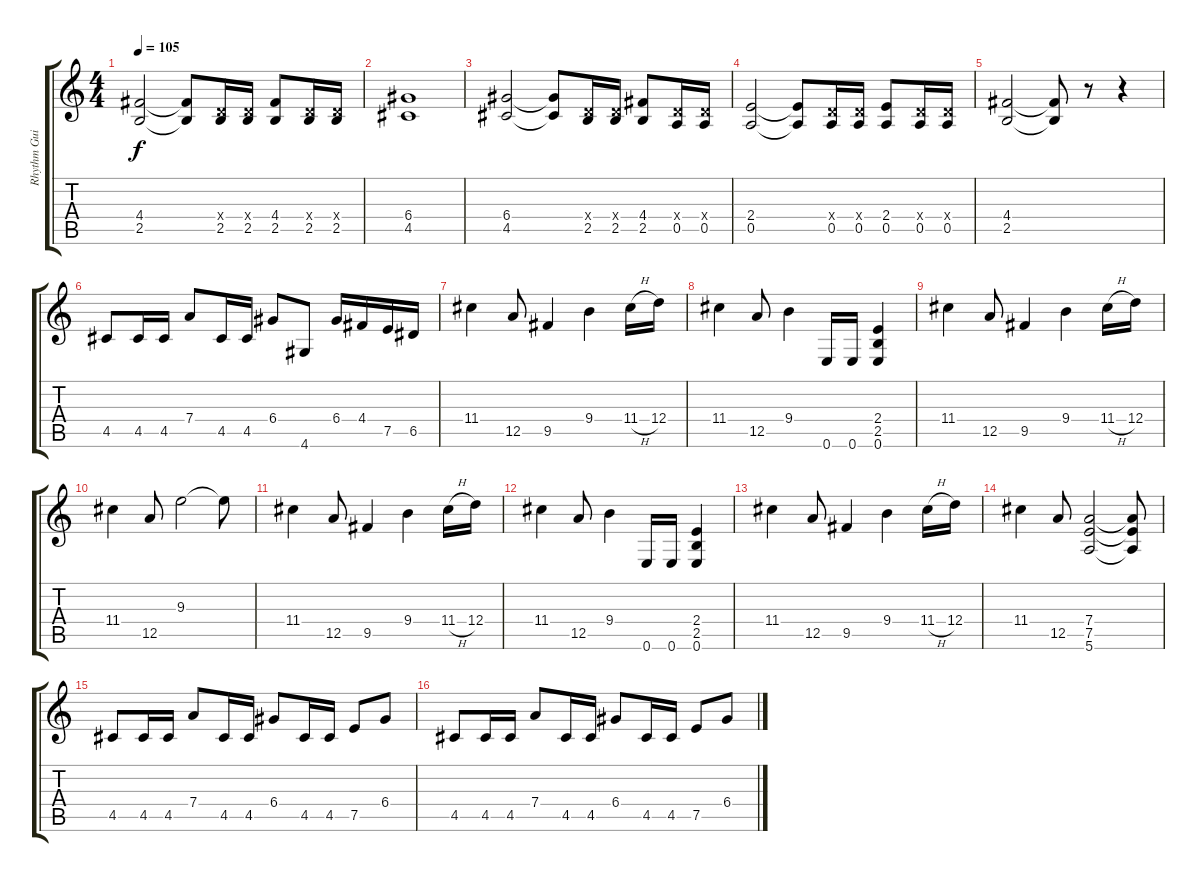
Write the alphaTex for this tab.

\track ("Rhythm Guitar" "Rhythm Gui") {instrument distortionguitar}
\staff {score tabs}
\tuning (E4 B3 G3 D3 A2 E2) {hide}
\ts (4 4)
\tempo 105
\clef g2
\ks c
(4.4 2.5).2{dy f} (4.4{t} 2.5{t}).8 (0.4{x} 2.5).16 (0.4{x} 2.5).16 (4.4 2.5).8 (0.4{x} 2.5).16 (0.4{x} 2.5).16 |
(6.4 4.5).1 |
(6.4 4.5).2 (6.4{t} 4.5{t}).8 (0.4{x} 2.5).16 (0.4{x} 2.5).16 (4.4 2.5).8 (0.4{x} 0.5).16 (0.4{x} 0.5).16 |
(2.4 0.5).2 (2.4{t} 0.5{t}).8 (0.4{x} 0.5).16 (0.4{x} 0.5).16 (2.4 0.5).8 (0.4{x} 0.5).16 (0.4{x} 0.5).16 |
(4.4 2.5).2 (4.4{t} 2.5{t}).8 r.8 r.4 |
4.5.8 4.5.16 4.5.16 7.4.8 4.5.16 4.5.16 6.4.8 4.6.8 6.4.16 4.4.16 7.5.16 6.5.16 |
11.4.4 12.5.8 9.5.4 9.4.4 11.4{h}.16 12.4.16 |
11.4.4 12.5.8 9.4.4 0.6.16 0.6.16 (2.4 2.5 0.6).4 |
11.4.4 12.5.8 9.5.4 9.4.4 11.4{h}.16 12.4.16 |
11.4.4 12.5.8 9.3.2 9.3{t}.8 |
11.4.4 12.5.8 9.5.4 9.4.4 11.4{h}.16 12.4.16 |
11.4.4 12.5.8 9.4.4 0.6.16 0.6.16 (2.4 2.5 0.6).4 |
11.4.4 12.5.8 9.5.4 9.4.4 11.4{h}.16 12.4.16 |
11.4.4 12.5.8 (7.4 7.5 5.6).2 (7.4{t} 7.5{t} 5.6{t}).8 |
4.5.8 4.5.16 4.5.16 7.4.8 4.5.16 4.5.16 6.4.8 4.5.16 4.5.16 7.5.8 6.4.8 |
4.5.8 4.5.16 4.5.16 7.4.8 4.5.16 4.5.16 6.4.8 4.5.16 4.5.16 7.5.8 6.4.8
